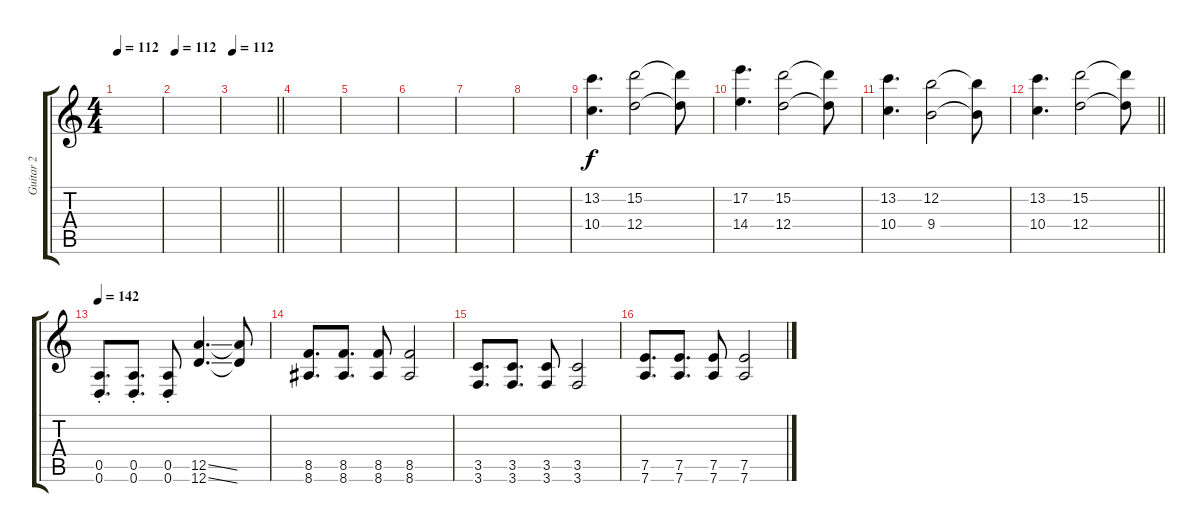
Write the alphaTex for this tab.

\track ("Guitar 2" "Guitar 2") {instrument distortionguitar}
\staff {score tabs}
\tuning (E4 B3 G3 D3 A2 D2) {hide}
\ts (4 4)
\tempo 112
\clef g2
\ks c
|
\tempo 112
|
\tempo 112
\barLineRight lightlight
|
\section ("" "")
|
|
|
|
|
(13.2 10.4).4{d} (15.2 12.4).2 (15.2{t} 12.4{t}).8 |
(17.2 14.4).4{d} (15.2 12.4).2 (15.2{t} 12.4{t}).8 |
(13.2 10.4).4{d} (12.2 9.4).2 (12.2{t} 9.4{t}).8 |
\barLineRight lightlight
(13.2 10.4).4{d} (15.2 12.4).2 (15.2{t} 12.4{t}).8 |
\section ("" "")
\tempo 142
(0.5{st} 0.6{st}).8{d} (0.5{st} 0.6{st}).8{d} (0.5{st} 0.6{st}).8 (12.5{ss} 12.6{ss}).4{d} (12.5{t} 12.6{t}).8 |
(8.5 8.6).8{d} (8.5 8.6).8{d} (8.5 8.6).8 (8.5 8.6).2 |
(3.5 3.6).8{d} (3.5 3.6).8{d} (3.5 3.6).8 (3.5 3.6).2 |
(7.5 7.6).8{d} (7.5 7.6).8{d} (7.5 7.6).8 (7.5 7.6).2
